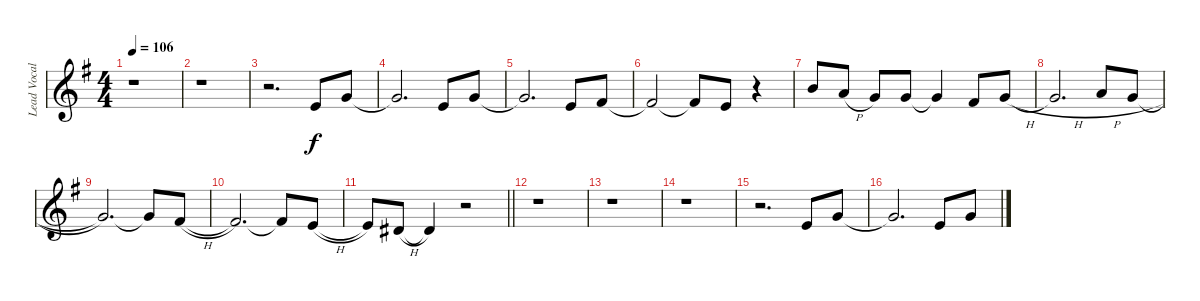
\track ("Lead Vocals" "Lead Vocal") {instrument synthvoice}
\staff {score}
\tuning (E4 B3 G3 D3 A2 E2) {hide}
\ts (4 4)
\tempo 106
\clef g2
\ks eminor
r.1{dy f} |
r.1 |
r.2{d} 0.1.8 3.1.8 |
3.1{t}.2{d} 0.1.8 3.1.8 |
3.1{t}.2{d} 0.1.8 2.1.8 |
2.1{t}.2 2.1{t}.8 0.1.8 r.4 |
7.1.8 5.1{h}.8 3.1.8 3.1.8 3.1{t}.4 2.1.8 3.1{h}.8 |
3.1{h t}.2{d} 5.1{h}.8 3.1{h}.8 |
3.1{t}.2{d} 3.1{t}.8 7.2{h}.8 |
7.2{t}.2{d} 7.2{t}.8 5.2{h}.8 |
\barLineRight lightlight
5.2{t}.8 4.2{h}.8 4.2{t}.4 r.2 |
r.1 |
r.1 |
r.1 |
r.2{d} 0.1.8 3.1.8 |
3.1{t}.2{d} 0.1.8 3.1.8
